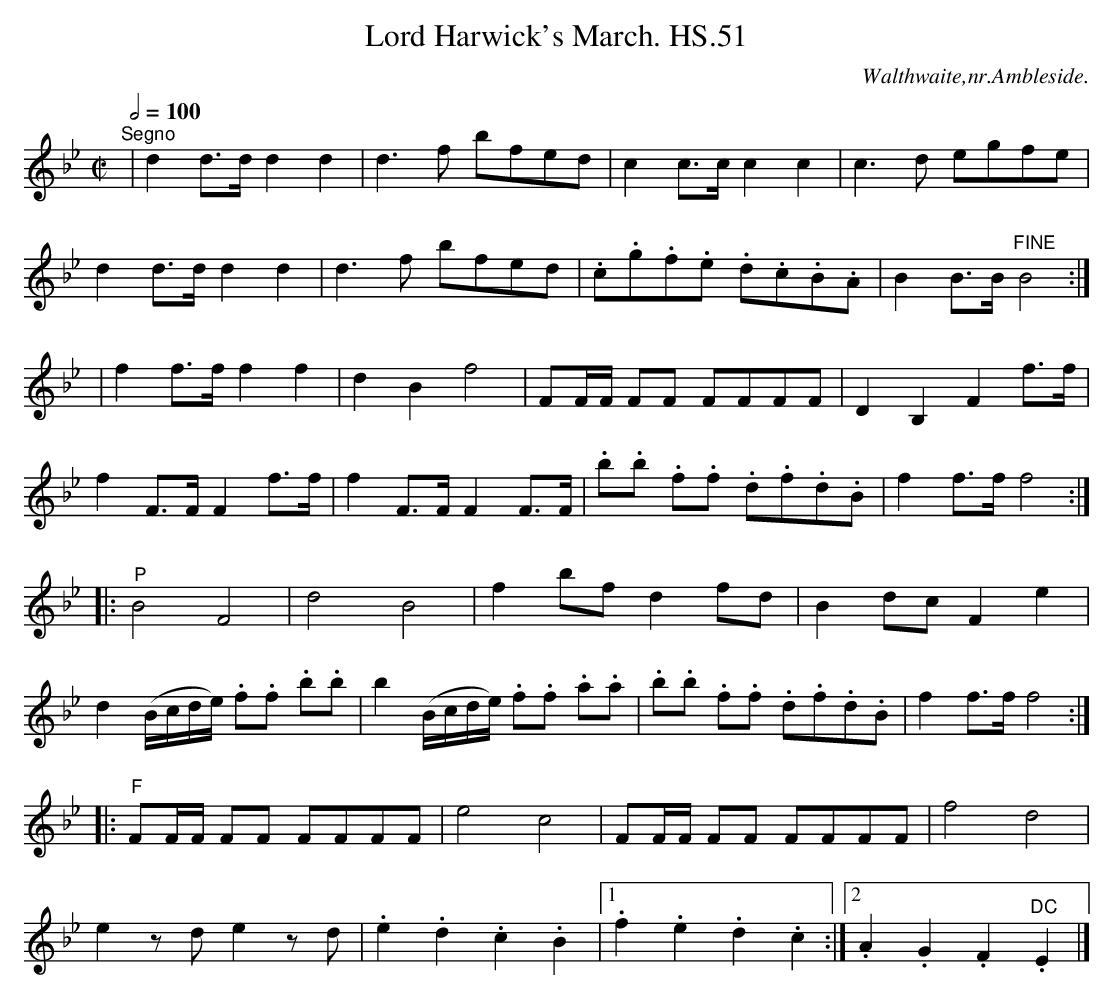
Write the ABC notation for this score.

X:1
T:Lord Harwick's March. HS.51
L:1/8
M:C|
O:Walthwaite,nr.Ambleside.
Q:1/2=100
K:Bb
"^Segno"|d2d>dd2d2|d3f bfed|c2c>cc2c2|c3d egfe|!
d2d>dd2d2|d3f bfed|.c.g.f.e .d.c.B.A|B2B>B"^FINE"B4:|!
|f2f>ff2f2|d2B2f4|FF/F/ FF FFFF|D2B,2F2f>f|!
f2 F>FF2f>f|f2 F>FF2F>F|.b.b .f.f .d.f.d.B|f2f>ff4:|!
|:"^P"B4F4|d4B4|f2bfd2fd|B2dcF2e2|!
d2 (B/c/d/e/) .f.f .b.b|b2(B/c/d/e/) .f.f .a.a|\
.b.b .f.f .d.f.d.B|f2f>ff4:|!
|:"^F"FF/F/ FF FFFF|e4c4|FF/F/ FF FFFF|f4d4|!
e2zde2zd|.e2.d2.c2.B2|1.f2.e2.d2.c2:|2.A2.G2.F2."^DC"E2|]
